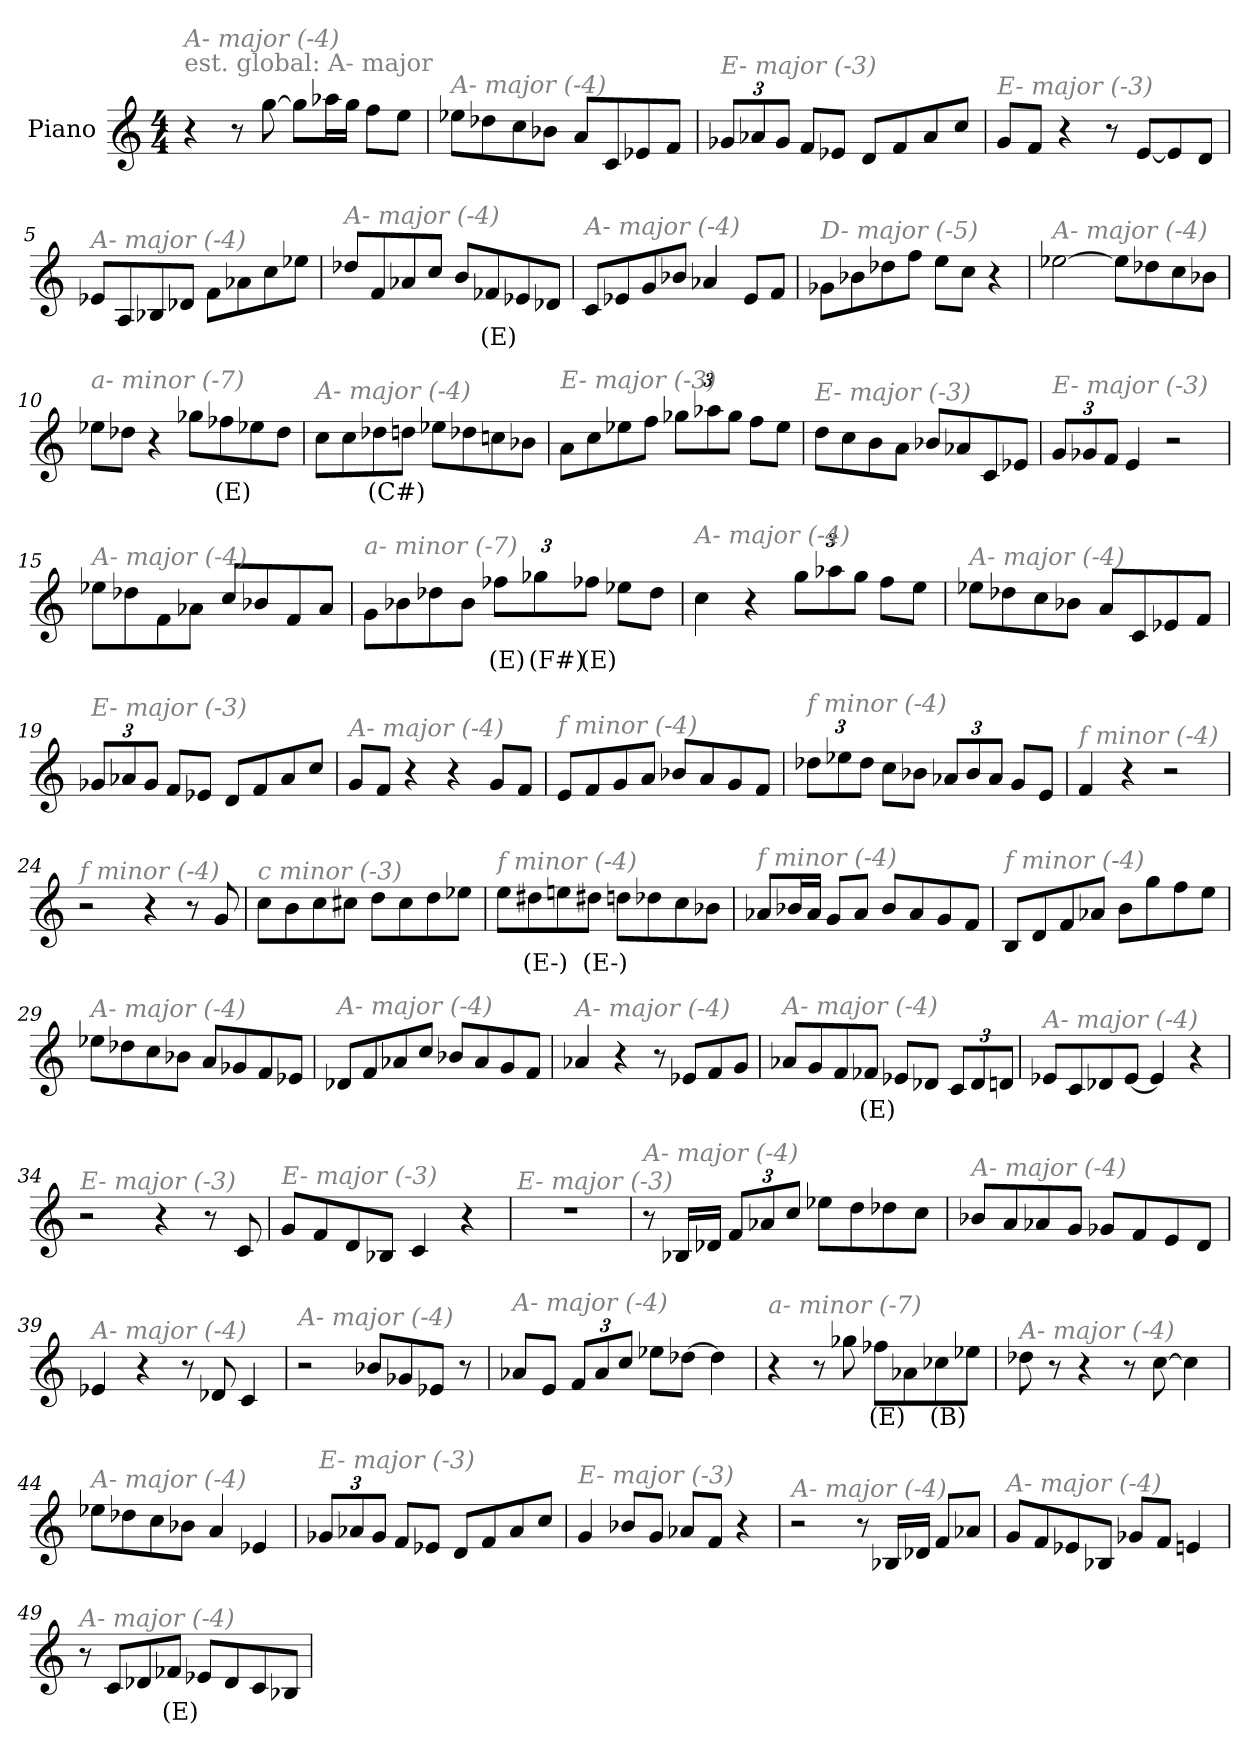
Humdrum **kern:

**kern	**text
*part1	*part1
*staff1	*staff1
*I"Piano	*
*I'Pno	*
*clefG2	*
*k[]	*
*M4/4	*
*MM230	*
=1	=1
!LO:TX:a:color=#808080:t=est. global&colon; A- major	!
!LO:TX:i:color=#808080:t=A- major (-4)	!
4r	.
8r	.
[8gg\	.
8gg\L]	.
16aa-X\L	.
16gg\JJ	.
8ff\L	.
8ee\J	.
=2	=2
!LO:TX:i:color=#808080:t=A- major (-4)	!
8ee-X\L	.
8dd-X\	.
8cc\	.
8b-X\J	.
8a/L	.
8c/	.
8e-X/	.
8f/J	.
=3	=3
*Xbrackettup	*
!LO:TX:i:color=#808080:t=E- major (-3)	!
12g-X/L	.
12a-X/	.
12g-/J	.
8f/L	.
8e-X/J	.
8d/L	.
8f/	.
8a-/	.
8cc/J	.
=4	=4
!LO:TX:i:color=#808080:t=E- major (-3)	!
8g/L	.
8f/J	.
4r	.
8r	.
[8e/L	.
8e/]	.
8d/J	.
!!LO:LB:g=z
=5	=5
!LO:TX:i:color=#808080:t=A- major (-4)	!
8e-X/L	.
8A/	.
8B-X/	.
8d-X/J	.
8f\L	.
8a-X\	.
8cc\	.
8ee-X\J	.
=6	=6
!LO:TX:i:color=#808080:t=A- major (-4)	!
8dd-X/L	.
8f/	.
8a-X/	.
8cc/J	.
8b/L	.
8f-Xi/	(E)
8e-X/	.
8d-X/J	.
=7	=7
!LO:TX:i:color=#808080:t=A- major (-4)	!
8c/L	.
8e-X/	.
8g/	.
8b-X/J	.
4a-X/	.
8e-/L	.
8f/J	.
=8	=8
!LO:TX:i:color=#808080:t=D- major (-5)	!
8g-X\L	.
8b-X\	.
8dd-X\	.
8ff\J	.
8ee\L	.
8cc\J	.
4r	.
!!LO:LB:g=z
=9	=9
!LO:TX:i:color=#808080:t=A- major (-4)	!
[2ee-X\	.
8ee-\L]	.
8dd-X\	.
8cc\	.
8b-X\J	.
=10	=10
!LO:TX:i:color=#808080:t=a- minor (-7)	!
8ee-X\L	.
8dd-X\J	.
4r	.
8gg-X\L	.
8ff-Xi\	(E)
8ee-X\	.
8dd-\J	.
=11	=11
!LO:TX:i:color=#808080:t=A- major (-4)	!
8cc\L	.
8cc\	.
8dd-Xi\	(C#)
8dd\J	.
8ee-X\L	.
8dd-X\	.
8ccn\	.
8b-X\J	.
=12	=12
!LO:TX:i:color=#808080:t=E- major (-3)	!
8a\L	.
8cc\	.
8ee-X\	.
8ff\J	.
12gg-X\L	.
12aa-X\	.
12gg-\J	.
8ff\L	.
8ee-\J	.
!!LO:LB:g=z
=13	=13
!LO:TX:i:color=#808080:t=E- major (-3)	!
8dd\L	.
8cc\	.
8bj\	.
8a\J	.
8b-X/L	.
8a-X/	.
8c/	.
8e-X/J	.
=14	=14
!LO:TX:i:color=#808080:t=E- major (-3)	!
12g/L	.
12g-X/	.
12f/J	.
4e/	.
2r	.
=15	=15
!LO:TX:i:color=#808080:t=A- major (-4)	!
8ee-X\L	.
8dd-X\	.
8f\	.
8a-X\J	.
8cc/L	.
8b-X/	.
8f/	.
8a-/J	.
=16	=16
!LO:TX:i:color=#808080:t=a- minor (-7)	!
8g\L	.
8b-X\	.
8dd-X\	.
8b-\J	.
12ff-Xi\L	(E)
12gg-Xi\	(F#)
12ff-Xi\J	(E)
8ee-X\L	.
8dd-\J	.
!!LO:LB:g=z
=17	=17
!LO:TX:i:color=#808080:t=A- major (-4)	!
4cc\	.
4r	.
12gg\L	.
12aa-X\	.
12gg\J	.
8ff\L	.
8ee\J	.
=18	=18
!LO:TX:i:color=#808080:t=A- major (-4)	!
8ee-X\L	.
8dd-X\	.
8cc\	.
8b-X\J	.
8a/L	.
8c/	.
8e-X/	.
8f/J	.
=19	=19
!LO:TX:i:color=#808080:t=E- major (-3)	!
12g-X/L	.
12a-X/	.
12g-/J	.
8f/L	.
8e-X/J	.
8d/L	.
8f/	.
8a-/	.
8cc/J	.
=20	=20
!LO:TX:i:color=#808080:t=A- major (-4)	!
8g/L	.
8f/J	.
4r	.
4r	.
8g/L	.
8f/J	.
!!LO:LB:g=z
=21	=21
!LO:TX:i:color=#808080:t=f minor (-4)	!
8e/L	.
8f/	.
8g/	.
8a/J	.
8b-X/L	.
8a/	.
8g/	.
8f/J	.
=22	=22
!LO:TX:i:color=#808080:t=f minor (-4)	!
12dd-X\L	.
12ee-X\	.
12dd-\J	.
8cc\L	.
8b-X\J	.
12a-X/L	.
12b-/	.
12a-/J	.
8g/L	.
8e/J	.
=23	=23
!LO:TX:i:color=#808080:t=f minor (-4)	!
4f/	.
4r	.
2r	.
=24	=24
!LO:TX:i:color=#808080:t=f minor (-4)	!
2r	.
4r	.
8r	.
8g/	.
=25	=25
!LO:TX:i:color=#808080:t=c minor (-3)	!
8cc\L	.
8b\	.
8cc\	.
8cc#X\J	.
8dd\L	.
8cc#\	.
8dd\	.
8ee-X\J	.
!!LO:LB:g=z
=26	=26
!LO:TX:i:color=#808080:t=f minor (-4)	!
8ee\L	.
8dd#Xi\	(E-)
8een\	.
8dd#Xi\J	(E-)
8dd\L	.
8dd-X\	.
8cc\	.
8b-X\J	.
=27	=27
!LO:TX:i:color=#808080:t=f minor (-4)	!
8a-X/L	.
16b-X/L	.
16a-/JJ	.
8g/L	.
8a-/J	.
8b-/L	.
8a-/	.
8g/	.
8f/J	.
=28	=28
!LO:TX:i:color=#808080:t=f minor (-4)	!
8B/L	.
8d/	.
8f/	.
8a-X/J	.
8b\L	.
8gg\	.
8ff\	.
8ee\J	.
=29	=29
!LO:TX:i:color=#808080:t=A- major (-4)	!
8ee-X\L	.
8dd-X\	.
8cc\	.
8b-X\J	.
8a/L	.
8g-X/	.
8f/	.
8e-X/J	.
!!LO:LB:g=z
=30	=30
!LO:TX:i:color=#808080:t=A- major (-4)	!
8d-X/L	.
8f/	.
8a-X/	.
8cc/J	.
8b-X/L	.
8a-/	.
8g/	.
8f/J	.
=31	=31
!LO:TX:i:color=#808080:t=A- major (-4)	!
4a-X/	.
4r	.
8r	.
8e-X/L	.
8f/	.
8g/J	.
=32	=32
!LO:TX:i:color=#808080:t=A- major (-4)	!
8a-X/L	.
8g/	.
8f/	.
8f-Xi/J	(E)
8e-X/L	.
8d-X/J	.
12c/L	.
12d-/	.
12dn/J	.
=33	=33
!LO:TX:i:color=#808080:t=A- major (-4)	!
8e-X/L	.
8c/	.
8d-X/	.
[8e-/J	.
4e-/]	.
4r	.
!!LO:LB:g=z
=34	=34
!LO:TX:i:color=#808080:t=E- major (-3)	!
2r	.
4r	.
8r	.
8c/	.
=35	=35
!LO:TX:i:color=#808080:t=E- major (-3)	!
8g/L	.
8f/	.
8d/	.
8B-X/J	.
4c/	.
4r	.
=36	=36
!LO:TX:i:color=#808080:t=E- major (-3)	!
1r	.
=37	=37
!LO:TX:i:color=#808080:t=A- major (-4)	!
8r	.
16B-X/LL	.
16d-X/JJ	.
12f/L	.
12a-X/	.
12cc/J	.
8ee-X\L	.
8dd\	.
8dd-X\	.
8cc\J	.
=38	=38
!LO:TX:i:color=#808080:t=A- major (-4)	!
8b-X/L	.
8a/	.
8a-X/	.
8g/J	.
8g-X/L	.
8f/	.
8e/	.
8d/J	.
!!LO:LB:g=z
=39	=39
!LO:TX:i:color=#808080:t=A- major (-4)	!
4e-X/	.
4r	.
8r	.
8d-X/	.
4c/	.
=40	=40
!LO:TX:i:color=#808080:t=A- major (-4)	!
2r	.
8b-X/L	.
8g-X/	.
8e-X/J	.
8r	.
=41	=41
!LO:TX:i:color=#808080:t=A- major (-4)	!
8a-X/L	.
8e/J	.
12f/L	.
12a-/	.
12cc/J	.
8ee-X\L	.
[8dd-X\J	.
4dd-\]	.
=42	=42
!LO:TX:i:color=#808080:t=a- minor (-7)	!
4r	.
8r	.
8gg-X\	.
8ff-Xi\L	(E)
8a-X\	.
8cc-Xi\	(B)
8ee-X\J	.
=43	=43
!LO:TX:i:color=#808080:t=A- major (-4)	!
8dd-X\	.
8r	.
4r	.
8r	.
[8cc\	.
4cc\]	.
!!LO:PB:g=z
=44	=44
!LO:TX:i:color=#808080:t=A- major (-4)	!
8ee-X\L	.
8dd-X\	.
8cc\	.
8b-X\J	.
4a/	.
4e-X/	.
=45	=45
!LO:TX:i:color=#808080:t=E- major (-3)	!
12g-X/L	.
12a-X/	.
12g-/J	.
8f/L	.
8e-X/J	.
8d/L	.
8f/	.
8a-/	.
8cc/J	.
=46	=46
!LO:TX:i:color=#808080:t=E- major (-3)	!
4g/	.
8b-X/L	.
8g/J	.
8a-X/L	.
8f/J	.
4r	.
=47	=47
!LO:TX:i:color=#808080:t=A- major (-4)	!
2r	.
8r	.
16B-X/LL	.
16d-X/JJ	.
8f/L	.
8a-X/J	.
!!LO:LB:g=z
=48	=48
!LO:TX:i:color=#808080:t=A- major (-4)	!
8g/L	.
8f/	.
8e-X/	.
8B-X/J	.
8g-X/L	.
8f/J	.
4en/	.
=49	=49
!LO:TX:i:color=#808080:t=A- major (-4)	!
8r	.
8c/L	.
8d-X/	.
8f-Xi/J	(E)
8e-X/L	.
8d-/	.
8c/	.
8B-X/J	.
=	=
*-	*-
